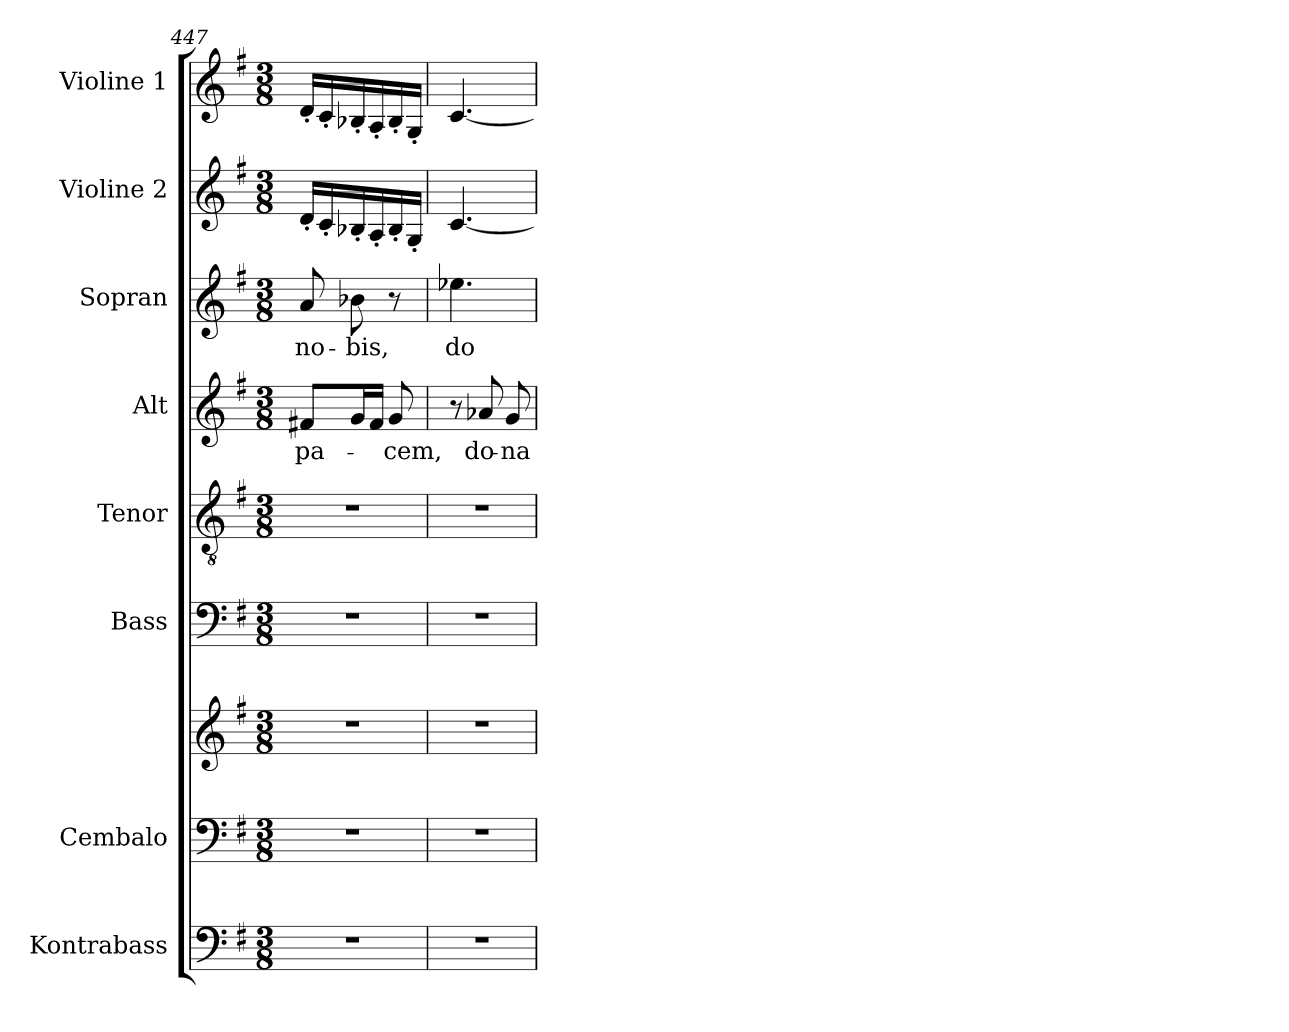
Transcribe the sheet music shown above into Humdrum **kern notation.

**kern	**kern	**kern	**kern	**kern	**kern	**text	**kern	**text	**kern	**kern
*part8	*part7	*part7	*part6	*part5	*part4	*part4	*part3	*part3	*part2	*part1
*staff9	*staff8	*staff7	*staff6	*staff5	*staff4	*staff4	*staff3	*staff3	*staff2	*staff1
*I"Kontrabass	*I"Cembalo	*	*I"Bass	*I"Tenor	*I"Alt	*	*I"Sopran	*	*I"Violine 2	*I"Violine 1
*I'Kb.	*I'Cemb.	*	*I'B.	*I'T.	*I'A.	*	*I'S.	*	*I'Vl. 2	*I'Vl. 1
*clefF4	*clefF4	*clefG2	*clefF4	*clefGv2	*clefG2	*	*clefG2	*	*clefG2	*clefG2
*ITrd7c12	*	*	*	*	*	*	*	*	*	*
*k[f#]	*k[f#]	*k[f#]	*k[f#]	*k[f#]	*k[f#]	*	*k[f#]	*	*k[f#]	*k[f#]
*G:	*G:	*G:	*G:	*G:	*G:	*	*G:	*	*G:	*G:
*M3/8	*M3/8	*M3/8	*M3/8	*M3/8	*M3/8	*	*M3/8	*	*M3/8	*M3/8
=447	=447	=447	=447	=447	=447	=447	=447	=447	=447	=447
!	!	!	!	!	!	!LO:LY:b	!	!LO:LY:b	!	!
4.r	4.r	4.r	4.r	4.r	8f#X/L	pa-	8a/	no-	16d'</LL	16d'</LL
.	.	.	.	.	.	.	.	.	16c'</	16c'</
!	!	!	!	!	!	!	!	!LO:LY:b	!	!
.	.	.	.	.	16g/L	.	8b-X\	-bis,	16B-X'</	16B-X'</
.	.	.	.	.	16f#/JJ	.	.	.	16A'</	16A'</
!	!	!	!	!	!	!LO:LY:b	!	!	!	!
.	.	.	.	.	8g/	-cem,	8r	.	16B-'</	16B-'</
.	.	.	.	.	.	.	.	.	16G'</JJ	16G'</JJ
=448	=448	=448	=448	=448	=448	=448	=448	=448	=448	=448
!	!	!	!	!	!	!	!	!LO:LY:b	!	!
4.r	4.r	4.r	4.r	4.r	8r	.	4.ee-X\	do-	[4.c/	[4.c/
!	!	!	!	!	!	!LO:LY:b	!	!	!	!
.	.	.	.	.	8a-X/	do-	.	.	.	.
!	!	!	!	!	!	!LO:LY:b	!	!	!	!
.	.	.	.	.	8g/	-na	.	.	.	.
=	=	=	=	=	=	=	=	=	=	=
*-	*-	*-	*-	*-	*-	*-	*-	*-	*-	*-
